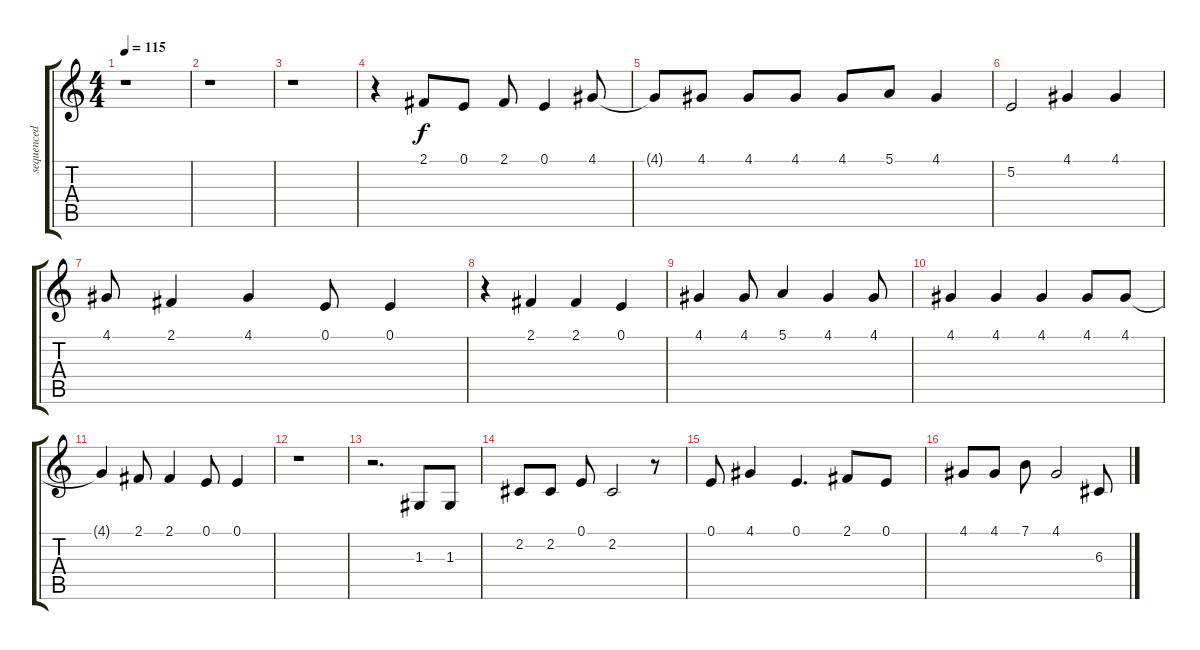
\track ("sequenced by Masayoshi Ishikawa" "sequenced ") {instrument dulcimer}
\staff {score tabs}
\tuning (E4 B3 G3 D3 A2 E2) {hide}
\ts (4 4)
\tempo 115
\clef g2
\ks c
r.1{dy f} |
r.1 |
r.1 |
r.4 2.1.8 0.1.8 2.1.8 0.1.4 4.1.8 |
4.1{t}.8 4.1.8 4.1.8 4.1.8 4.1.8 5.1.8 4.1.4 |
5.2.2 4.1.4 4.1.4 |
4.1.8 2.1.4 4.1.4 0.1.8 0.1.4 |
r.4 2.1.4 2.1.4 0.1.4 |
4.1.4 4.1.8 5.1.4 4.1.4 4.1.8 |
4.1.4 4.1.4 4.1.4 4.1.8 4.1.8 |
4.1{t}.4 2.1.8 2.1.4 0.1.8 0.1.4 |
r.1 |
r.2{d} 1.3.8 1.3.8 |
2.2.8 2.2.8 0.1.8 2.2.2 r.8 |
0.1.8 4.1.4 0.1.4{d} 2.1.8 0.1.8 |
4.1.8 4.1.8 7.1.8 4.1.2 6.3.8
